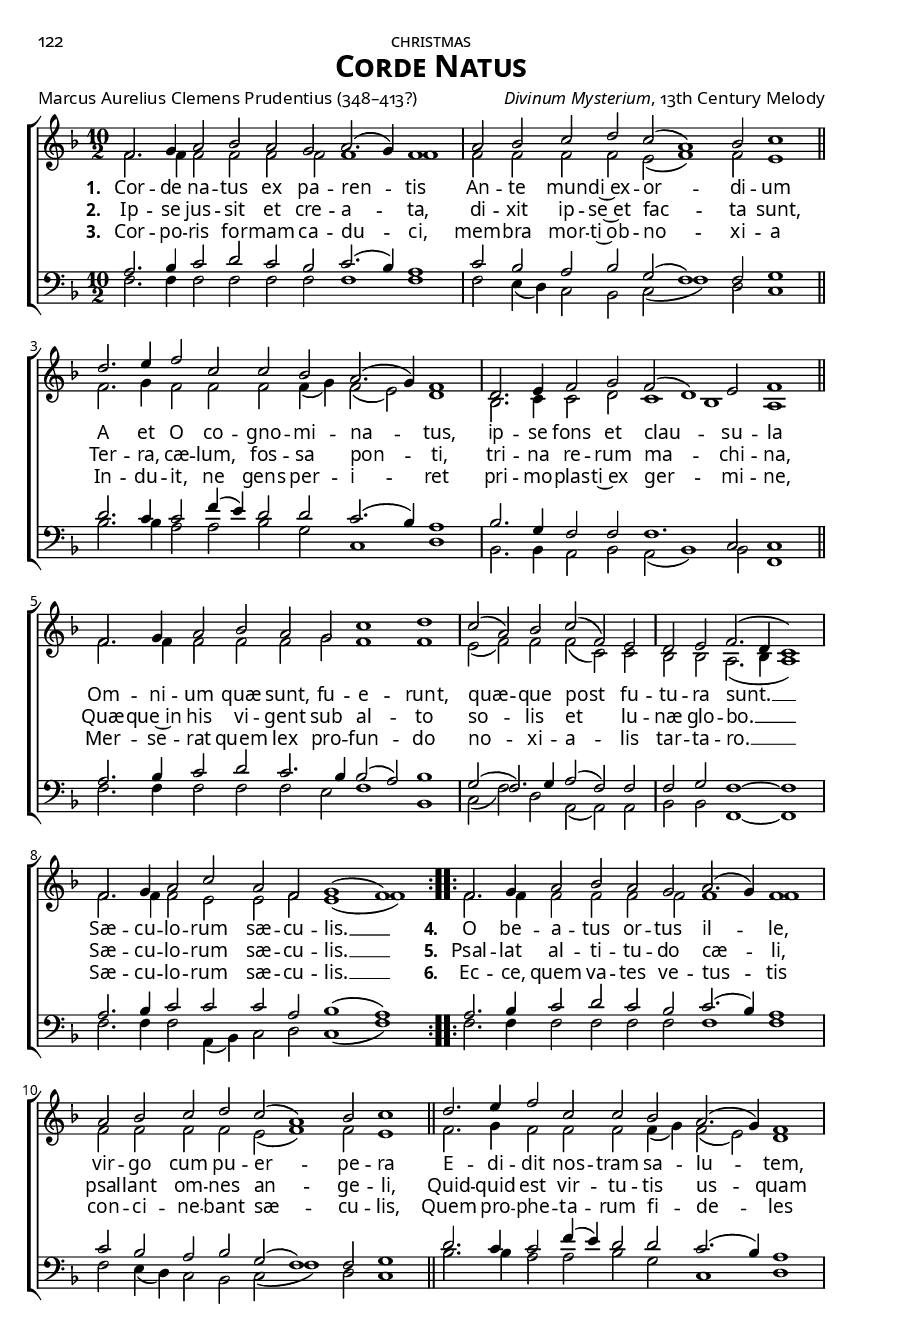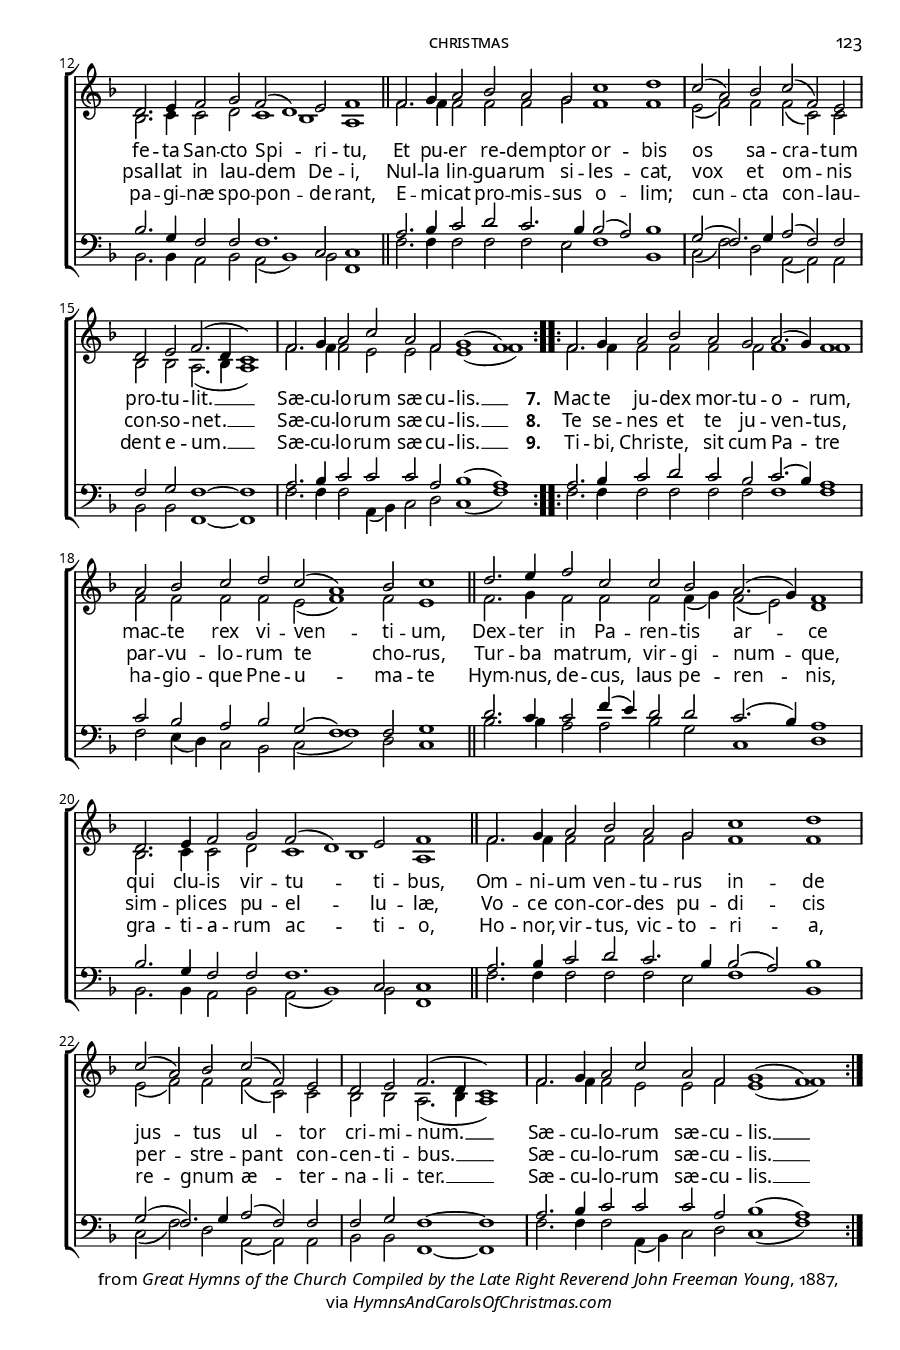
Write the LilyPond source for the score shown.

\version "2.14.2"
\include "util.ly"
\header {
  title = \markup{\override #'(font-name . "Garamond Premier Pro Semibold"){ \abs-fontsize #15 \smallCapsOldStyle"Corde Natus"}}
  poet = \markup\oldStyleNum"Marcus Aurelius Clemens Prudentius (348–413?)"
  composer = \markup\concat{\italic"Divinum Mysterium" \oldStyleNum", 13th Century Melody"}
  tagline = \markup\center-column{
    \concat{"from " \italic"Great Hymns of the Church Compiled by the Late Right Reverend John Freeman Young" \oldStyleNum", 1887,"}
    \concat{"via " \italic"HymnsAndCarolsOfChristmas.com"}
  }
}
\paper {
  %print-all-headers = ##f
  paper-height = 9\in
  paper-width = 6\in
  indent = 0\in
  %system-system-spacing = #'((basic-distance . 10) (padding . 0))
  system-system-spacing =
    #'((basic-distance . 0)
       (minimum-distance . 0)
       (padding . -5)
       (stretchability . 100))
  ragged-last-bottom = ##f
  ragged-bottom = ##f
  two-sided = ##t
  inner-margin = 0.5\in
  outer-margin = 0.25\in
  top-margin = 0.25\in
  bottom-margin = 0.25\in
  first-page-number = #122
  print-first-page-number = ##t
  headerLine = \markup{\override #'(font-name . "Garamond Premier Pro") \smallCapsOldStyle"christmas"}
  oddHeaderMarkup = \markup\fill-line{
     \override #'(font-name . "Garamond Premier Pro")\abs-fontsize #8.5
     \combine 
        \fill-line{"" \on-the-fly #print-page-number-check-first
        \oldStylePageNum""
        }
        \fill-line{\headerLine}
  }
  evenHeaderMarkup = \markup {
     \override #'(font-name . "Garamond Premier Pro")\abs-fontsize #8.5
     \combine
        \on-the-fly #print-page-number-check-first
        \oldStylePageNum""
        \fill-line{\headerLine}
  }
}
#(set-global-staff-size 15) \paper{ #(define fonts (make-pango-font-tree "GoudyOlSt BT" "Garamond Premier Pro" "Garamond Premier Pro" (/ 15 20))) }
%6.14 #(set-global-staff-size 14) \paper{ #(define fonts (make-pango-font-tree "Garamond Premier Pro" "Garamond Premier Pro" "Garamond Premier Pro" (/ 14 20))) }
%6x9 #(set-global-staff-size 14.5) \paper{ #(define fonts (make-pango-font-tree "Garamond Premier Pro" "Garamond Premier Pro" "Garamond Premier Pro" (/ 14.5 20))) }
global = {
  \key f \major
  \time 10/2
  \autoBeamOff
  \override DynamicLineSpanner #'staff-padding = #0.0
  \override DynamicLineSpanner #'Y-extent = #'(-1 . 1)
}

sopMusic = \relative c' {
  \repeat volta 3 {
    f2. g4 a2 bes a g a2.( g4) f1 |
    a2 bes c d c( a1) bes2 c1 \bar "||"
    
    d2. e4 f2 c c bes a2.( g4) f1 |
    d2. e4 f2 g f( d1) e2 f1 \bar "||"
    
    f2. g4 a2 bes a g c1 d |
    \partial 2*6 c2( a) bes c( f,) e |
    
    \partial 2*6 d2 e f2.( d4 c1) |
    f2. g4 a2 c a f g1( f)
  }
}
sopWords = \lyricmode {
  
}

altoMusic = \relative c' {
  f2. f4 f2 f f f f1 f |
  f2 f f f e( f1) f2 e1 \bar "||"
  
  f2. g4 f2 f f f4( g) f2( e) d1 |
  bes2. c4 c2 d c1 bes a \bar "||"
  
  f'2. f4 f2 f f g f1 f |
  e2( f) f f( c) c |
  
  bes2 bes a2.( bes4 a1) |
  f'2. f4 f2 e e f e1( f)
}
altoWords = \lyricmode {
  \dropLyricsIX
  \set associatedVoice = "sopranos"
  \set stanza = #"1. "
  Cor -- de na -- tus ex pa -- ren -- tis
  An -- te mun -- di~ex -- or -- di -- um
  A et O co -- gno -- mi -- na -- tus,
  ip -- se fons et clau -- su -- la
  Om -- ni -- um quæ sunt, fu -- e -- runt,
  quæ -- que post fu -- tu -- ra sunt. __
  Sæ -- cu -- lo -- rum sæ -- cu -- lis. __
  
  \set stanza = #"4. "
  O be -- a -- tus or -- tus il -- le,
  vir -- go cum pu -- er -- pe -- ra
  E -- di -- dit nos -- tram sa -- lu -- tem,
  fe -- ta San -- cto Spi -- ri -- tu,
  Et pu -- er re -- dem -- ptor or -- bis
  os sa -- cra -- tum pro -- tu -- lit. __
  Sæ -- cu -- lo -- rum sæ -- cu -- lis. __
  
  
  \set stanza = #"7. "
  Mac -- te ju -- dex mor -- tu -- o -- rum,
  mac -- te rex vi -- ven -- ti -- um,
  Dex -- ter in Pa -- ren -- tis ar -- ce
  qui clu -- is vir -- tu -- ti -- bus,
  Om -- ni -- um ven -- tu -- rus in -- de
  jus -- tus ul -- tor cri -- mi -- num. __
  Sæ -- cu -- lo -- rum sæ -- cu -- lis. __
}
altoWordsII = \lyricmode {
  \dropLyricsIX
%\markup\italic
  \set associatedVoice = "sopranos"
  \set stanza = #"2. "
  Ip -- se jus -- sit et cre -- a -- ta,
  di -- xit ip -- se~et fac -- ta sunt,
  Ter -- ra, cæ -- lum, fos -- sa pon -- ti,
  tri -- na re -- rum ma -- chi -- na,
  Quæ -- que~in his vi -- gent sub al -- to
  so -- lis et lu -- næ glo -- bo. __
  Sæ -- cu -- lo -- rum sæ -- cu -- lis. __
  
  \set stanza = #"5. "
  Psal -- lat al -- ti -- tu -- do cæ -- li,
  psal -- lant om -- nes an -- ge -- li,
  Quid -- quid est vir -- tu -- tis us -- quam
  psal -- lat in lau -- dem De -- i,
  Nul -- la lin -- gua -- rum si -- les -- cat,
  vox et om -- nis con -- so -- net. __
  Sæ -- cu -- lo -- rum sæ -- cu -- lis. __
  
  \set stanza = #"8. "
  Te se -- nes et te ju -- ven -- tus,
  par -- vu -- lo -- rum te cho -- rus,
  Tur -- ba ma -- trum, vir -- gi -- num -- que,
  sim -- pli -- ces pu -- el -- lu -- læ,
  Vo -- ce con -- cor -- des pu -- di -- cis
  per -- stre -- pant con -- cen -- ti -- bus. __
  Sæ -- cu -- lo -- rum sæ -- cu -- lis. __
}
altoWordsIII = \lyricmode {
  \dropLyricsIX
  \set associatedVoice = "sopranos"
  \set stanza = #"3. "
  Cor -- po -- ris for -- mam ca -- du -- ci,
  mem -- bra mor -- ti~ob -- no -- xi -- a
  In -- du -- it, ne gens per -- i -- ret
  pri -- mo -- plas -- ti~ex ger -- mi -- ne,
  Mer -- se -- rat quem lex pro -- fun -- do
  no -- xi -- a -- lis tar -- ta -- ro. __
  Sæ -- cu -- lo -- rum sæ -- cu -- lis. __
  
  
  \set stanza = #"6. "
  Ec -- ce, quem va -- tes ve -- tus -- tis
  con -- ci -- ne -- bant sæ -- cu -- lis,
  Quem pro -- phe -- ta -- rum fi -- de -- les
  pa -- gi -- næ spo -- pon -- de -- rant,
  E -- mi -- cat pro -- mis -- sus o -- lim;
  cun -- cta con -- lau -- dent e -- um. __
  Sæ -- cu -- lo -- rum sæ -- cu -- lis. __
  
  \set stanza = #"9. "
  Ti -- bi, Chris -- te, sit cum Pa -- tre
  ha -- gio -- que Pne -- u -- ma -- te
  Hym -- nus, de -- cus, laus pe -- ren -- nis,
  gra -- ti -- a -- rum ac -- ti -- o,
  Ho -- nor, vir -- tus, vic -- to -- ri -- a,
  re -- gnum æ -- ter -- na -- li -- ter. __
  Sæ -- cu -- lo -- rum sæ -- cu -- lis. __
}
altoWordsIV = \lyricmode {
  \set associatedVoice = "sopranos"
}
altoWordsV = \lyricmode {
  \set associatedVoice = "sopranos"
}
altoWordsVI = \lyricmode {
  \set associatedVoice = "sopranos"
}
altoWordsVII = \lyricmode {
  \set associatedVoice = "sopranos"
}
altoWordsVIII = \lyricmode {
  \set associatedVoice = "sopranos"
}
altoWordsIX = \lyricmode {
  \set associatedVoice = "sopranos"
}
tenorMusic = \relative c' {
  a2. bes4 c2 d c bes c2.( bes4) a1 |
  c2 bes a bes g( f1) f2 g1 \bar "||"
  
  d'2. c4 c2 f4( e) d2 d c2.( bes4) a1 |
  bes2. g4 f2 f f1. c2 c1 \bar "||"
  
  a'2. bes4 c2 d c2. bes4 bes2( a) bes1 |
  g2( f2.) g4 a2( f) f |
  
  f2 g f1~f |
  a2. bes4 c2 c c a bes1( a)
}
tenorWords = \lyricmode {

}

bassMusic = \relative c {
  f2. f4 f2 f f f f1 f |
  f2 e4( d) c2 bes c( f1) d2 c1 \bar "||"
  
  bes'2. bes4 a2 a bes g c,1 d |
  bes2. bes4 a2 bes a( bes1) bes2 f1 \bar "||"
  
  f'2. f4 f2 f f e f1 bes, |
  c2( f) d a( a) a |
  
  bes2 bes f1~ f |
  f'2. f4 f2 a,4( bes) c2 d c1( f)
}
bassWords = \lyricmode {

}

pianoRH = \relative c' {
  
}
pianoLH = \relative c' {
  
}

\score {
  <<
   \new ChoirStaff <<
    \new Staff = women <<
      \new Voice = "sopranos" { \voiceOne << \global \repeat unfold3\sopMusic >> }
      \new Voice = "altos" { \voiceTwo << \global \repeat unfold3\altoMusic >> }
    >>
    \new Lyrics \with { alignAboveContext = #"women" \override VerticalAxisGroup #'nonstaff-relatedstaff-spacing = #'((basic-distance . 1))} \lyricsto "sopranos" \sopWords
    \new Lyrics = "altosIX"  \with { alignBelowContext = #"women" } \lyricsto "altos" \altoWordsIX
    \new Lyrics = "altosVIII"  \with { alignBelowContext = #"women" } \lyricsto "altos" \altoWordsVIII
    \new Lyrics = "altosVII"  \with { alignBelowContext = #"women" } \lyricsto "altos" \altoWordsVII
    \new Lyrics = "altosVI"  \with { alignBelowContext = #"women" } \lyricsto "altos" \altoWordsVI
    \new Lyrics = "altosV"  \with { alignBelowContext = #"women" } \lyricsto "altos" \altoWordsV
    \new Lyrics = "altosIV"  \with { alignBelowContext = #"women" } \lyricsto "altos" \altoWordsIV
    \new Lyrics = "altosIII"  \with { alignBelowContext = #"women" } \lyricsto "altos" \altoWordsIII
    \new Lyrics = "altosII"  \with { alignBelowContext = #"women" } \lyricsto "altos" \altoWordsII
    \new Lyrics = "altos"  \with { alignBelowContext = #"women" \override VerticalAxisGroup #'nonstaff-relatedstaff-spacing = #'((padding . -0.5))} \lyricsto "altos" \altoWords
   \new Staff = men <<
      \clef bass
      \new Voice = "tenors" { \voiceOne << \global \repeat unfold3\tenorMusic >> }
      \new Voice = "basses" { \voiceTwo << \global \repeat unfold3\bassMusic >> }
    >>
    \new Lyrics \with { alignAboveContext = #"men" \override VerticalAxisGroup #'nonstaff-relatedstaff-spacing = #'((basic-distance . 1)) } \lyricsto "tenors" \tenorWords
    \new Lyrics \with { alignBelowContext = #"men" \override VerticalAxisGroup #'nonstaff-relatedstaff-spacing = #'((basic-distance . 1)) } \lyricsto "basses" \bassWords
  >>
%    \new PianoStaff << \new Staff { \new Voice { \pianoRH } } \new Staff { \clef "bass" \pianoLH } >>
  >>
  \layout {
%6.14 \context {\Lyrics \override LyricText #'font-size = #0.5 }
    \context {
      \Score
      %\override SpacingSpanner #'base-shortest-duration = #(ly:make-moment 1 8)
      %\override SpacingSpanner #'common-shortest-duration = #(ly:make-moment 1 4)
    }
    \context {
      % Remove all empty staves
      % \Staff \RemoveEmptyStaves \override VerticalAxisGroup #'remove-first = ##t
    }
    \context {
      \Lyrics
      \override LyricText #'X-offset = #center-on-word
    }
  }
  \midi {
    \tempo 4 = 90
    \set Staff.midiInstrument = "flute"
  
    \context {
      \Voice
      \remove "Dynamic_performer"
    }
  }
}
